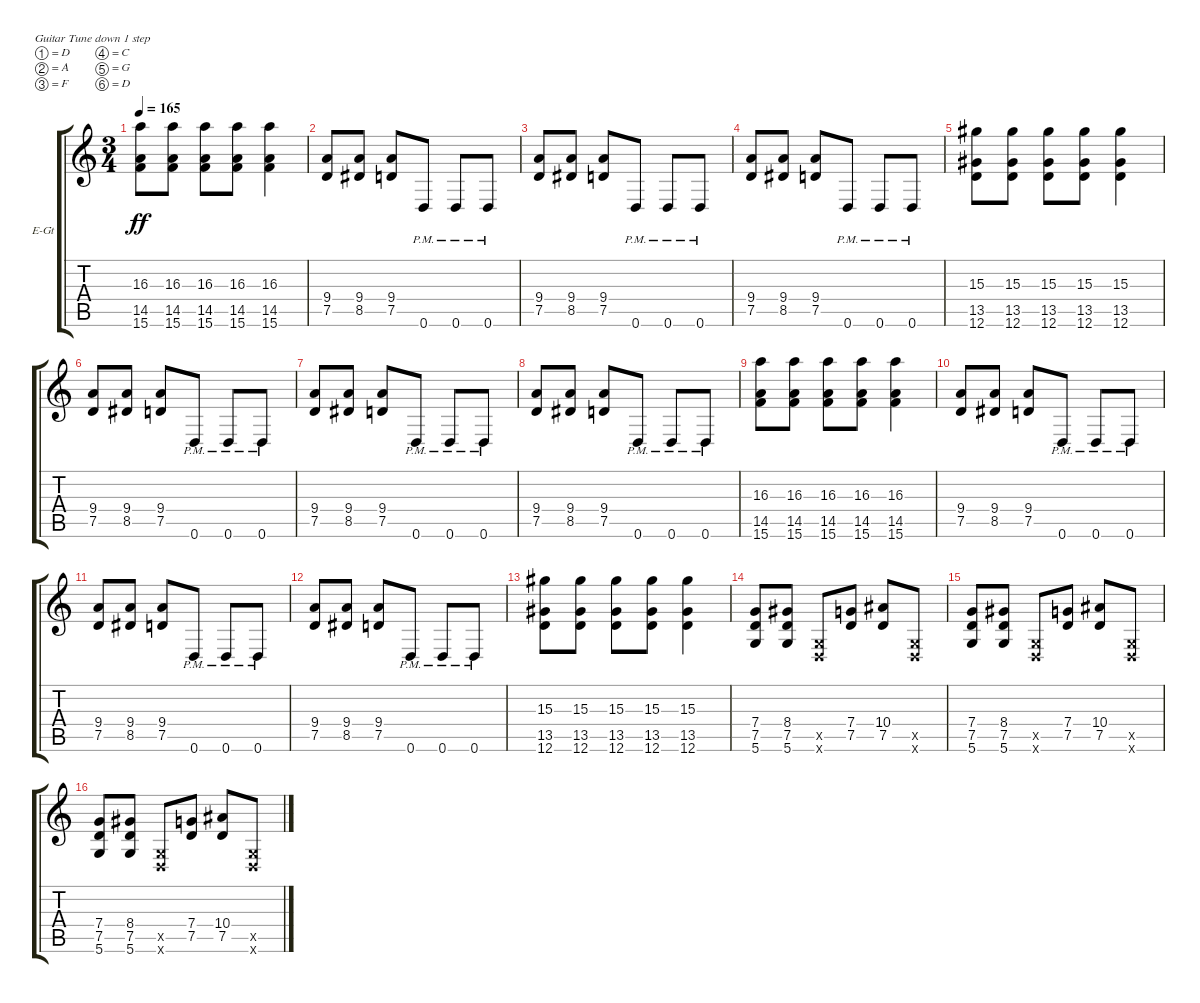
\bracketExtendMode groupsimilarinstruments
\firstSystemTrackNameOrientation horizontal
\otherSystemsTrackNameOrientation horizontal
\track ("Electric Guitar 2" "E-Gt") {instrument distortionguitar}
\staff {score tabs}
\tuning (D4 A3 F3 C3 G2 D2)
\ts (3 4)
\tempo 165
\clef g2
\ks c
(14.5 16.3 15.6).8{dy ff} (14.5 16.3 15.6).8 (14.5 16.3 15.6).8 (14.5 16.3 15.6).8 (14.5 16.3 15.6).4 |
(7.5 9.4).8 (8.5 9.4).8 (7.5 9.4).8 0.6{pm}.8 0.6{pm}.8 0.6{pm}.8 |
(7.5 9.4).8 (8.5 9.4).8 (7.5 9.4).8 0.6{pm}.8 0.6{pm}.8 0.6{pm}.8 |
(7.5 9.4).8 (8.5 9.4).8 (7.5 9.4).8 0.6{pm}.8 0.6{pm}.8 0.6{pm}.8 |
(13.5 15.3 12.6).8 (13.5 15.3 12.6).8 (13.5 15.3 12.6).8 (13.5 15.3 12.6).8 (13.5 15.3 12.6).4 |
(7.5 9.4).8 (8.5 9.4).8 (7.5 9.4).8 0.6{pm}.8 0.6{pm}.8 0.6{pm}.8 |
(7.5 9.4).8 (8.5 9.4).8 (7.5 9.4).8 0.6{pm}.8 0.6{pm}.8 0.6{pm}.8 |
(7.5 9.4).8 (8.5 9.4).8 (7.5 9.4).8 0.6{pm}.8 0.6{pm}.8 0.6{pm}.8 |
(14.5 16.3 15.6).8 (14.5 16.3 15.6).8 (14.5 16.3 15.6).8 (14.5 16.3 15.6).8 (14.5 16.3 15.6).4 |
(7.5 9.4).8 (8.5 9.4).8 (7.5 9.4).8 0.6{pm}.8 0.6{pm}.8 0.6{pm}.8 |
(7.5 9.4).8 (8.5 9.4).8 (7.5 9.4).8 0.6{pm}.8 0.6{pm}.8 0.6{pm}.8 |
(7.5 9.4).8 (8.5 9.4).8 (7.5 9.4).8 0.6{pm}.8 0.6{pm}.8 0.6{pm}.8 |
(13.5 15.3 12.6).8 (13.5 15.3 12.6).8 (13.5 15.3 12.6).8 (13.5 15.3 12.6).8 (13.5 15.3 12.6).4 |
(7.5 5.6 7.4).8 (5.6 7.5 8.4).8 (0.6{x} 0.5{x}).8 (7.5 7.4).8 (7.5 10.4).8 (0.6{x} 0.5{x}).8 |
(7.5 5.6 7.4).8 (5.6 7.5 8.4).8 (0.6{x} 0.5{x}).8 (7.5 7.4).8 (7.5 10.4).8 (0.6{x} 0.5{x}).8 |
(7.5 5.6 7.4).8 (5.6 7.5 8.4).8 (0.6{x} 0.5{x}).8 (7.5 7.4).8 (7.5 10.4).8 (0.6{x} 0.5{x}).8
